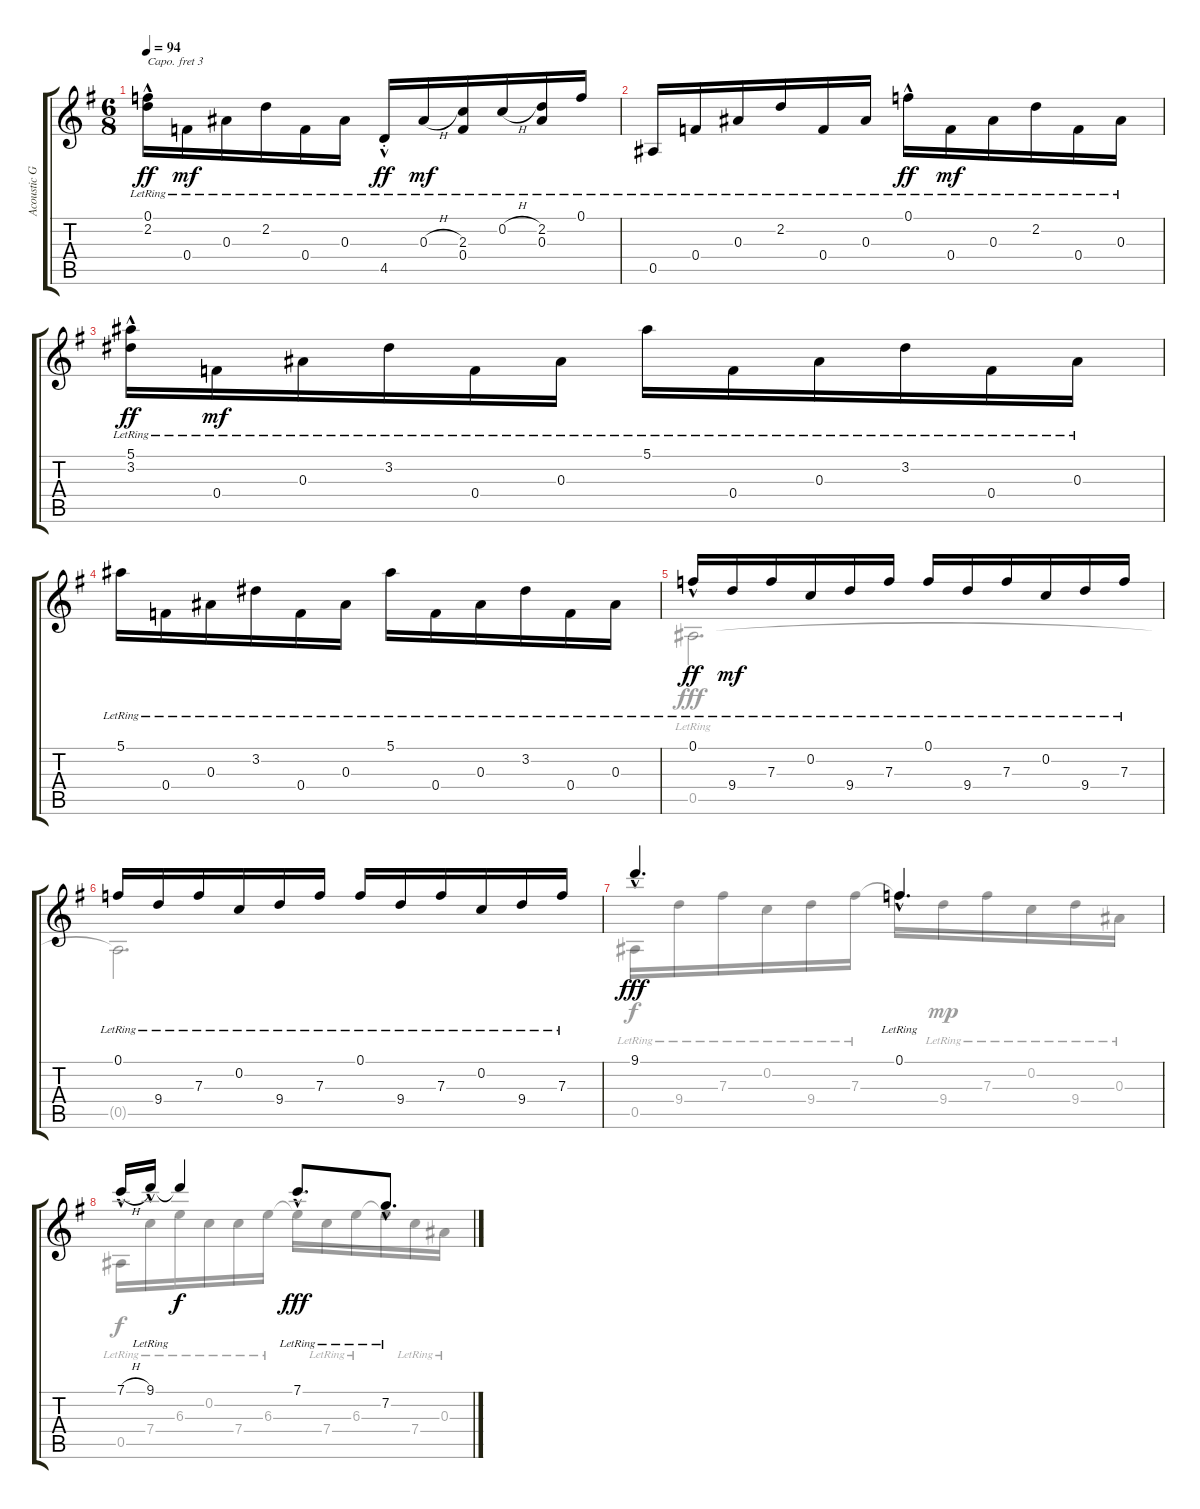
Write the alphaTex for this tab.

\track ("Acoustic Guitar" "Acoustic G") {instrument acousticguitarsteel}
\staff {score tabs}
\capo 3
\tuning (D4 A3 G3 D3 G2 D2) {hide}
\voice
\ts (6 8)
\tempo 94
\clef g2
\ks g
(0.1{hac lr} 2.2{hac lr}).16{dy ff} 0.4{lr}.16{dy mf} 0.3{lr}.16 2.2{lr}.16 0.4{lr}.16 0.3{lr}.16 4.5{hac st lr}.16{dy ff} 0.3{h lr}.16{dy mf} (2.3{lr} 0.4{lr}).16 0.2{h lr}.16 (2.2{lr} 0.3{lr}).16 0.1{lr}.16 |
0.5{lr}.16 0.4{lr}.16 0.3{lr}.16 2.2{lr}.16 0.4{lr}.16 0.3{lr}.16 0.1{hac lr}.16{dy ff} 0.4{lr}.16{dy mf} 0.3{lr}.16 2.2{lr}.16 0.4{lr}.16 0.3{lr}.16 |
(5.1{hac lr} 3.2{hac lr}).16{dy ff} 0.4{lr}.16{dy mf} 0.3{lr}.16 3.2{lr}.16 0.4{lr}.16 0.3{lr}.16 5.1{lr}.16 0.4{lr}.16 0.3{lr}.16 3.2{lr}.16 0.4{lr}.16 0.3{lr}.16 |
5.1{lr}.16 0.4{lr}.16 0.3{lr}.16 3.2{lr}.16 0.4{lr}.16 0.3{lr}.16 5.1{lr}.16 0.4{lr}.16 0.3{lr}.16 3.2{lr}.16 0.4{lr}.16 0.3{lr}.16 |
0.1{hac lr}.16{dy ff} 9.4{lr}.16{dy mf} 7.3{lr}.16 0.2{lr}.16 9.4{lr}.16 7.3{lr}.16 0.1{lr}.16 9.4{lr}.16 7.3{lr}.16 0.2{lr}.16 9.4{lr}.16 7.3{lr}.16 |
0.1{lr}.16 9.4{lr}.16 7.3{lr}.16 0.2{lr}.16 9.4{lr}.16 7.3{lr}.16 0.1{lr}.16 9.4{lr}.16 7.3{lr}.16 0.2{lr}.16 9.4{lr}.16 7.3{lr}.16 |
9.1{hac}.4{d dy fff} 0.1{hac lr}.4{d} |
7.1{h hac}.16 9.1{hac lr}.16 9.1{t}.4{dy f} 7.1{hac lr}.8{d dy fff} 7.2{hac lr}.8{d}
\voice
\clef g2
\ottava regular
\simile none
\ks g
|
|
|
|
0.5{lr}.2{d} |
0.5{t}.2{d} |
0.5{lr}.16{dy f} 9.4{lr}.16 7.3{lr}.16 0.2{lr}.16 9.4{lr}.16 7.3{lr}.16 7.3{t}.16 9.4{lr}.16{dy mp} 7.3{lr}.16 0.2{lr}.16 9.4{lr}.16 0.3{lr}.16 |
0.5{lr}.16{dy f} 7.4{lr}.16 6.3{lr}.16 0.2{lr}.16 7.4{lr}.16 6.3{lr}.16 6.3{t}.16 7.4{lr}.16 6.3{lr}.16 6.3{t}.16 7.4{lr}.16 0.3{lr}.16
